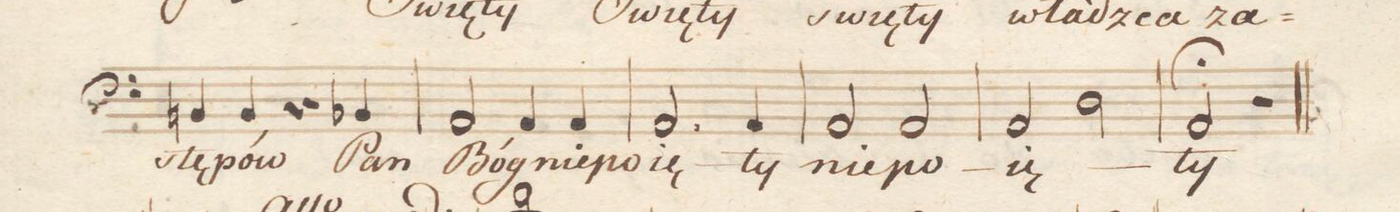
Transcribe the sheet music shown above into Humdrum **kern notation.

**kern	**text	**dynam
*I"Basso.	*	*
*clefF4	*	*
*k[]	*	*
*met(c)	*	*
*M4/4	*	*
4BBn/	-ſtę-	.
4BB/	-pów	.
4r	.	.
4BB-X/	Pan	.
=6	=6	=6
2AA/	Bóg	.
4AA/	nie-	.
4AA/	-po-	.
=7	=7	=7
2.AA/	-ię-	.
4AA/	-ty	.
=8	=8	=8
2AA/	nie-	.
2AA/	-po-	.
=9	=9	=9
2AA/	-ię-	.
2D\	.	.
=10	=10	=10
2AA/;	-ty	.
2r	.	.
=11||	=11||	=11||
*k[f#c#]	*	*
*M2/2	*	*
*met(c|)	*	*
*mmet(c|)	*	*
*-	*-	*-
